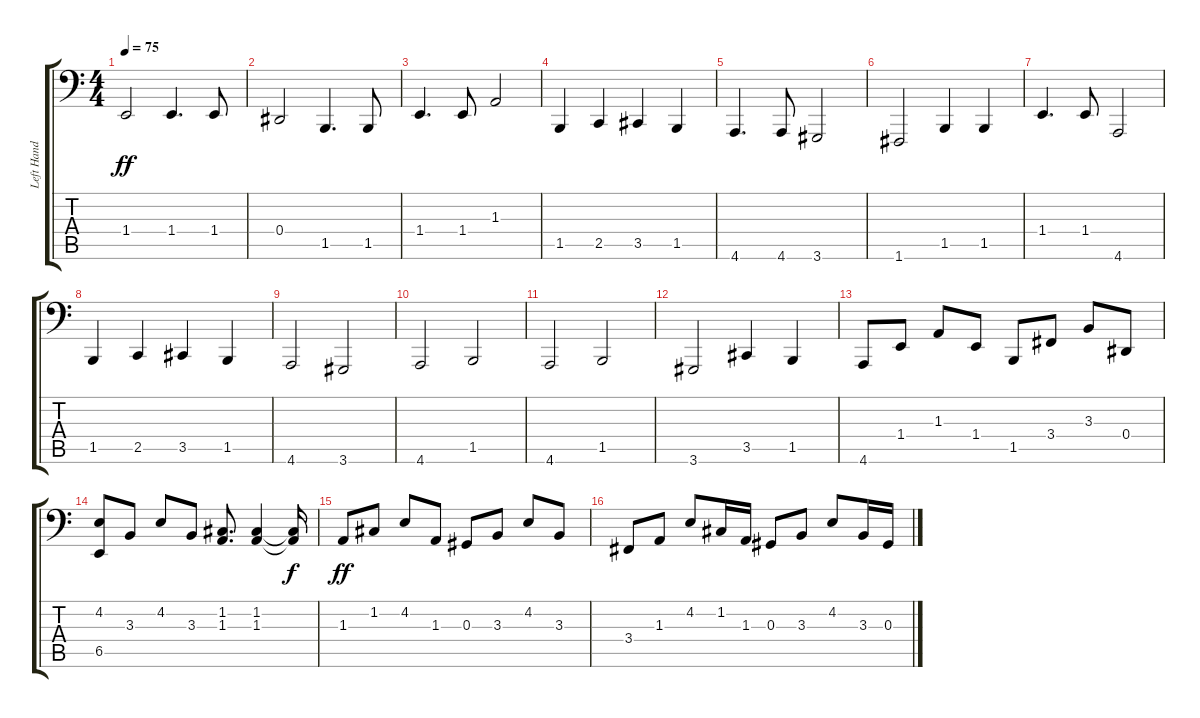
\track ("Left Hand" "Left Hand") {instrument acousticgrandpiano}
\staff {score tabs}
\tuning (F3 C3 Ab2 Eb2 Bb1 F1) {hide}
\ts (4 4)
\tempo 75
\clef f4
\ks c
1.4.2{dy ff} 1.4.4{d} 1.4.8 |
0.4.2 1.5.4{d} 1.5.8 |
1.4.4{d} 1.4.8 1.3.2 |
1.5.4 2.5.4 3.5.4 1.5.4 |
4.6.4{d} 4.6.8 3.6.2 |
1.6.2 1.5.4 1.5.4 |
1.4.4{d} 1.4.8 4.6.2 |
1.5.4 2.5.4 3.5.4 1.5.4 |
4.6.2 3.6.2 |
4.6.2 1.5.2 |
4.6.2 1.5.2 |
3.6.2 3.5.4 1.5.4 |
4.6.8 1.4.8 1.3.8 1.4.8 1.5.8 3.4.8 3.3.8 0.4.8 |
(4.2 6.5).8 3.3.8 4.2.8 3.3.8 (1.2 1.3).8{d} (1.2 1.3).4 (1.2{t} 1.3{t}).16{dy f} |
1.3.8{dy ff} 1.2.8 4.2.8 1.3.8 0.3.8 3.3.8 4.2.8 3.3.8 |
3.4.8 1.3.8 4.2.8 1.2.16 1.3.16 0.3.8 3.3.8 4.2.8 3.3.16 0.3.16
